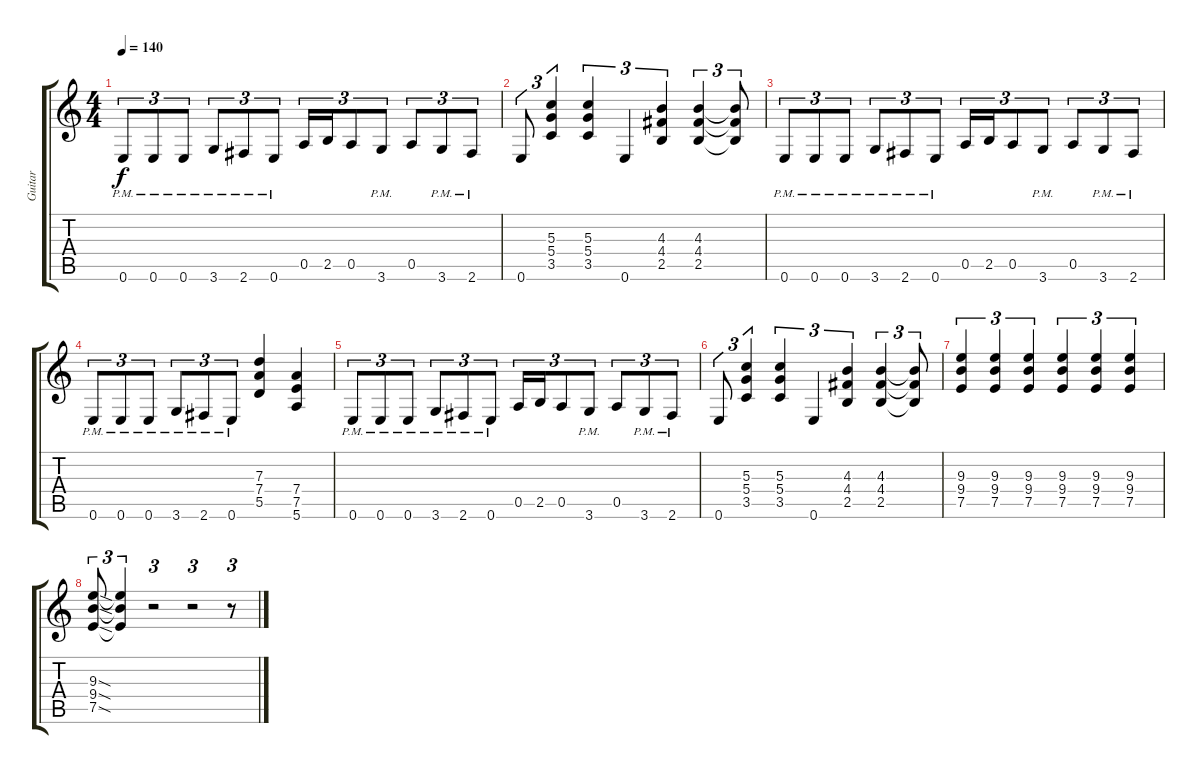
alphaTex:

\track ("Guitar" "Guitar") {instrument distortionguitar}
\staff {score tabs}
\tuning (E4 B3 G3 D3 A2 E2) {hide}
\ts (4 4)
\tempo 140
\clef g2
\ks c
0.6{pm}.8{tu (3 2) dy f} 0.6{pm}.8{tu (3 2)} 0.6{pm}.8{tu (3 2)} 3.6{pm}.8{tu (3 2)} 2.6{pm}.8{tu (3 2)} 0.6{pm}.8{tu (3 2)} 0.5.16{tu (3 2)} 2.5.16{tu (3 2)} 0.5.8{tu (3 2)} 3.6{pm}.8{tu (3 2)} 0.5.8{tu (3 2)} 3.6{pm}.8{tu (3 2)} 2.6{pm}.8{tu (3 2)} |
0.6.8{tu (3 2)} (5.3 5.4 3.5).4{tu (3 2)} (5.3 5.4 3.5).4{tu (3 2)} 0.6.4{tu (3 2)} (4.3 4.4 2.5).4{tu (3 2)} (4.3 4.4 2.5).4{tu (3 2)} (4.3{t} 4.4{t} 2.5{t}).8{tu (3 2)} |
0.6{pm}.8{tu (3 2)} 0.6{pm}.8{tu (3 2)} 0.6{pm}.8{tu (3 2)} 3.6{pm}.8{tu (3 2)} 2.6{pm}.8{tu (3 2)} 0.6{pm}.8{tu (3 2)} 0.5.16{tu (3 2)} 2.5.16{tu (3 2)} 0.5.8{tu (3 2)} 3.6{pm}.8{tu (3 2)} 0.5.8{tu (3 2)} 3.6{pm}.8{tu (3 2)} 2.6{pm}.8{tu (3 2)} |
0.6{pm}.8{tu (3 2)} 0.6{pm}.8{tu (3 2)} 0.6{pm}.8{tu (3 2)} 3.6{pm}.8{tu (3 2)} 2.6{pm}.8{tu (3 2)} 0.6{pm}.8{tu (3 2)} (7.3 7.4 5.5).4 (7.4 7.5 5.6).4 |
0.6{pm}.8{tu (3 2)} 0.6{pm}.8{tu (3 2)} 0.6{pm}.8{tu (3 2)} 3.6{pm}.8{tu (3 2)} 2.6{pm}.8{tu (3 2)} 0.6{pm}.8{tu (3 2)} 0.5.16{tu (3 2)} 2.5.16{tu (3 2)} 0.5.8{tu (3 2)} 3.6{pm}.8{tu (3 2)} 0.5.8{tu (3 2)} 3.6{pm}.8{tu (3 2)} 2.6{pm}.8{tu (3 2)} |
0.6.8{tu (3 2)} (5.3 5.4 3.5).4{tu (3 2)} (5.3 5.4 3.5).4{tu (3 2)} 0.6.4{tu (3 2)} (4.3 4.4 2.5).4{tu (3 2)} (4.3 4.4 2.5).4{tu (3 2)} (4.3{t} 4.4{t} 2.5{t}).8{tu (3 2)} |
(9.3 9.4 7.5).4{tu (3 2)} (9.3 9.4 7.5).4{tu (3 2)} (9.3 9.4 7.5).4{tu (3 2)} (9.3 9.4 7.5).4{tu (3 2)} (9.3 9.4 7.5).4{tu (3 2)} (9.3 9.4 7.5).4{tu (3 2)} |
(9.3{sod} 9.4{sod} 7.5{sod}).8{tu (3 2)} (9.3{t} 9.4{t} 7.5{t}).4{tu (3 2)} r.2{tu (3 2)} r.2{tu (3 2)} r.8{tu (3 2)}
